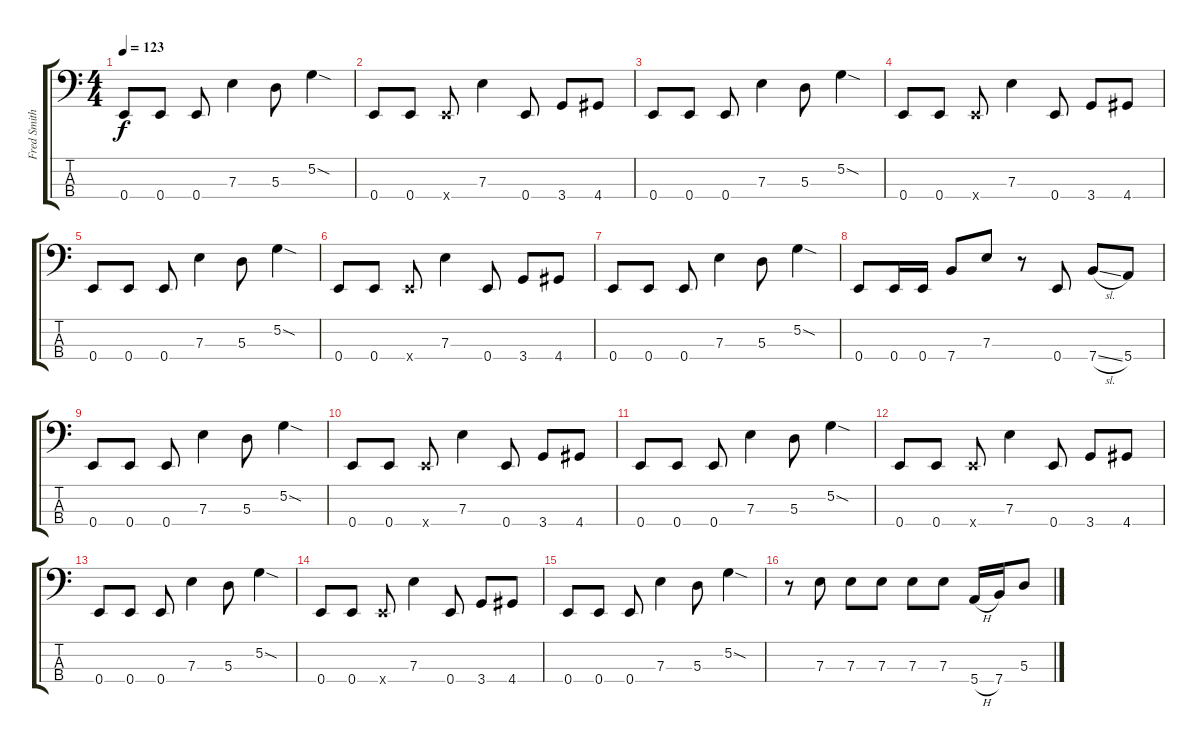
\track ("Fred Smith" "Fred Smith") {instrument electricbasspick}
\staff {score tabs}
\tuning (G2 D2 A1 E1) {hide}
\ts (4 4)
\tempo 123
\clef f4
\ks c
0.4.8{dy f} 0.4.8 0.4.8 7.3.4 5.3.8 5.2{sod}.4 |
0.4.8 0.4.8 0.4{x}.8 7.3.4 0.4.8 3.4.8 4.4.8 |
0.4.8 0.4.8 0.4.8 7.3.4 5.3.8 5.2{sod}.4 |
0.4.8 0.4.8 0.4{x}.8 7.3.4 0.4.8 3.4.8 4.4.8 |
0.4.8 0.4.8 0.4.8 7.3.4 5.3.8 5.2{sod}.4 |
0.4.8 0.4.8 0.4{x}.8 7.3.4 0.4.8 3.4.8 4.4.8 |
0.4.8 0.4.8 0.4.8 7.3.4 5.3.8 5.2{sod}.4 |
0.4.8 0.4.16 0.4.16 7.4.8 7.3.8 r.8 0.4.8 7.4{sl}.8 5.4.8 |
0.4.8 0.4.8 0.4.8 7.3.4 5.3.8 5.2{sod}.4 |
0.4.8 0.4.8 0.4{x}.8 7.3.4 0.4.8 3.4.8 4.4.8 |
0.4.8 0.4.8 0.4.8 7.3.4 5.3.8 5.2{sod}.4 |
0.4.8 0.4.8 0.4{x}.8 7.3.4 0.4.8 3.4.8 4.4.8 |
0.4.8 0.4.8 0.4.8 7.3.4 5.3.8 5.2{sod}.4 |
0.4.8 0.4.8 0.4{x}.8 7.3.4 0.4.8 3.4.8 4.4.8 |
0.4.8 0.4.8 0.4.8 7.3.4 5.3.8 5.2{sod}.4 |
r.8 7.3.8 7.3.8 7.3.8 7.3.8 7.3.8 5.4{h}.16 7.4.16 5.3.8
